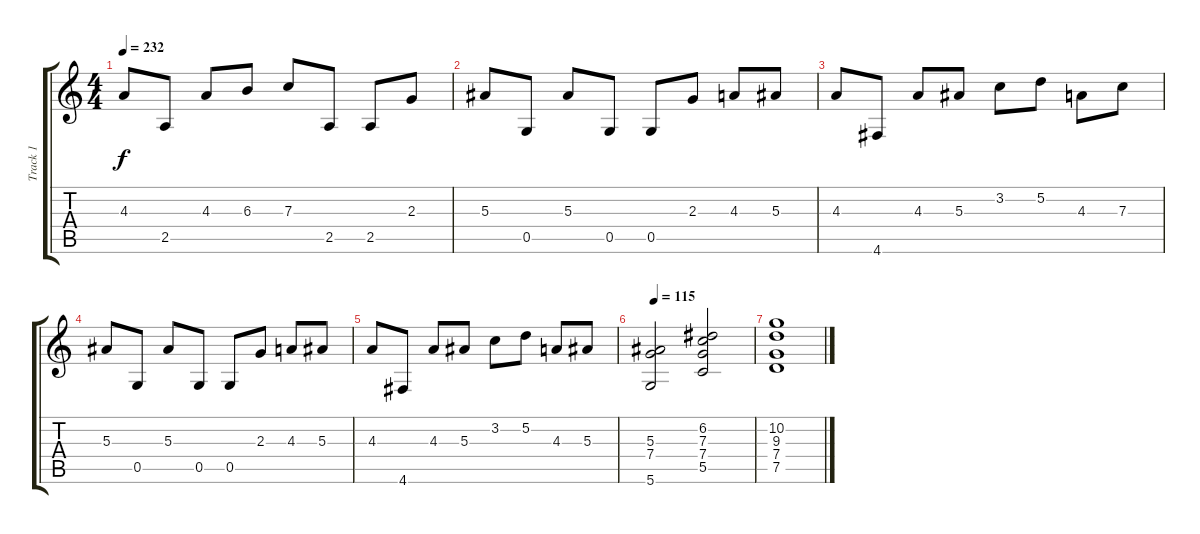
\track ("Track 1" "Track 1") {instrument distortionguitar}
\staff {score tabs}
\tuning (D4 A3 F3 C3 G2 D2) {hide}
\ts (4 4)
\tempo 232
\clef g2
\ks c
4.3.8{dy f} 2.5.8 4.3.8 6.3.8 7.3.8 2.5.8 2.5.8 2.3.8 |
5.3.8 0.5.8 5.3.8 0.5.8 0.5.8 2.3.8 4.3.8 5.3.8 |
4.3.8 4.6.8 4.3.8 5.3.8 3.2.8 5.2.8 4.3.8 7.3.8 |
5.3.8 0.5.8 5.3.8 0.5.8 0.5.8 2.3.8 4.3.8 5.3.8 |
4.3.8 4.6.8 4.3.8 5.3.8 3.2.8 5.2.8 4.3.8 5.3.8 |
\tempo 115
(5.3 7.4 5.6).2 (6.2 7.3 7.4 5.5).2 |
(10.2 9.3 7.4 7.5).1
